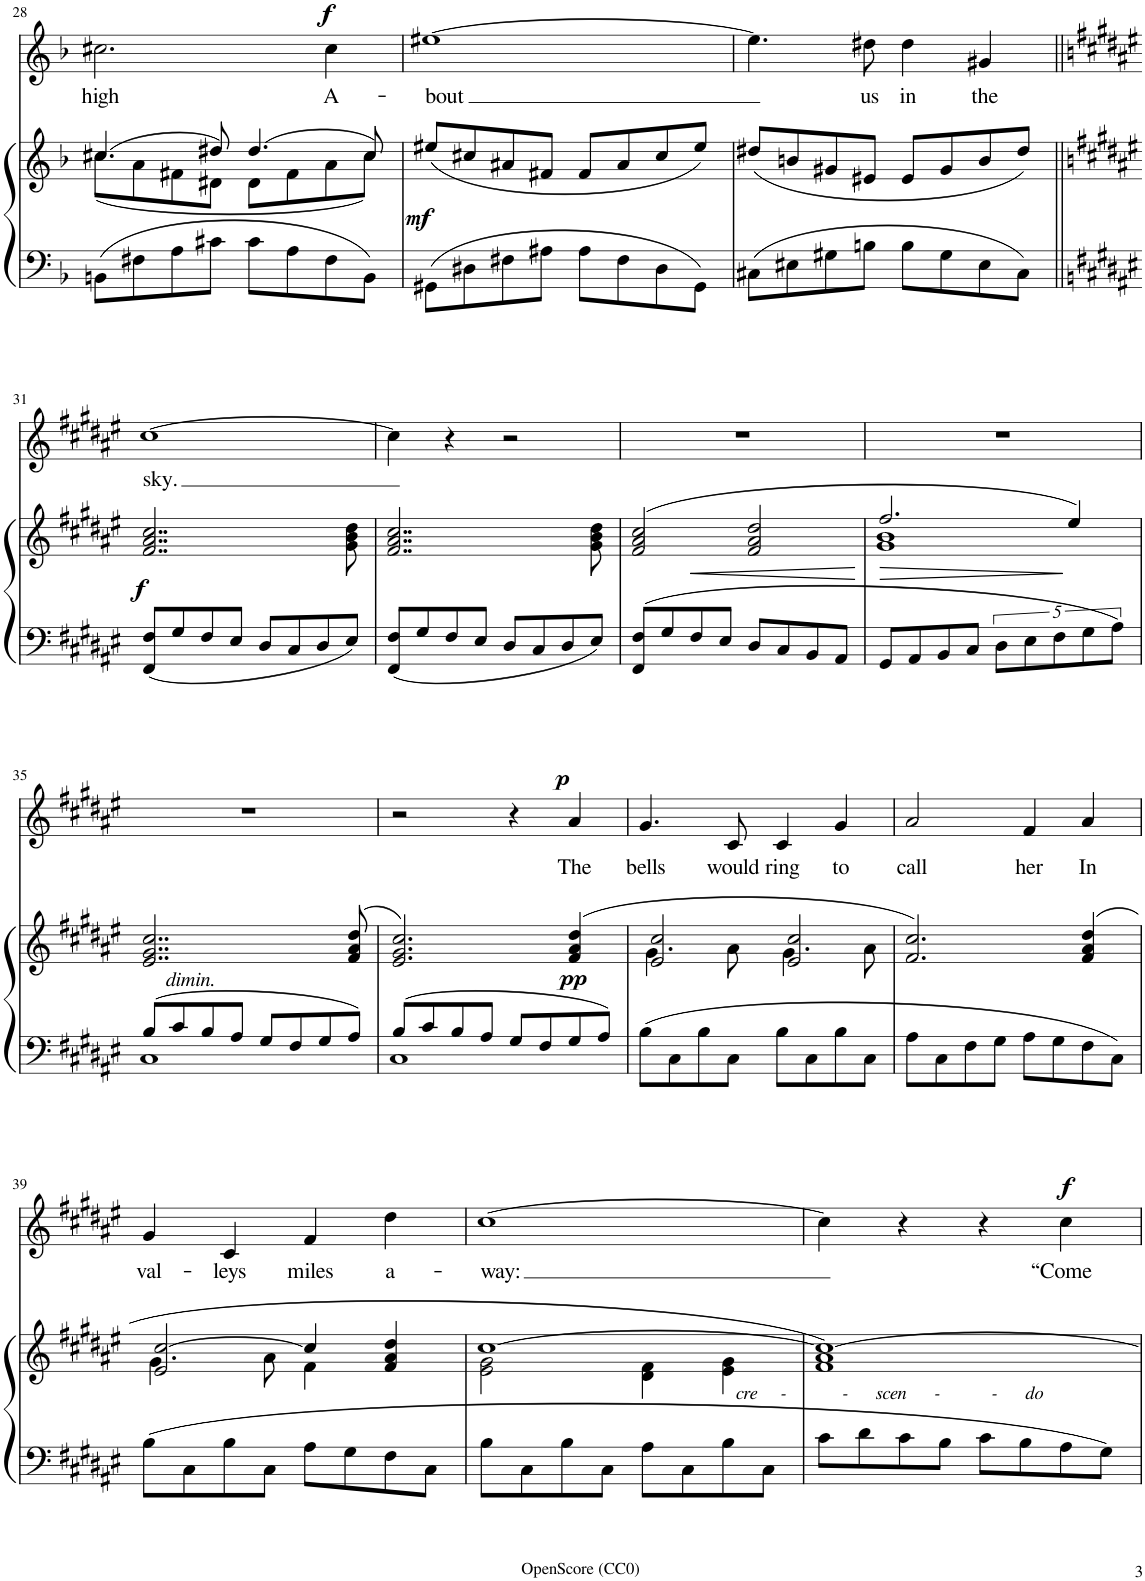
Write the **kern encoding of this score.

**kern	**kern	**dynam	**kern	**text	**dynam
*part2	*part2	*part2	*part1	*part1	*part1
*staff3	*staff2	*staff2/3	*staff1	*staff1	*staff1
*I"Piano	*	*	*I"Voice	*	*
*I'Pno	*	*	*	*	*
!!LO:PB:g=z
*clefF4	*clefG2	*	*clefG2	*	*
*k[b-]	*k[b-]	*	*k[b-]	*	*
*M4/4	*M4/4	*	*M4/4	*	*
*met(c)	*met(c)	*	*met(c)	*	*
=28	=28	=28	=28	=28	=28
*	*^	*	*	*	*
!	!	!LO:N:head=solid	!	!	!LO:LY:b	!
8BBn\L	(4.cc#X/	(8cc#\L	.	2.cc#X\	high	.
8F#X\	.	8a\	.	.	.	.
8A\	.	8f#X\	.	.	.	.
8c#X\J	8dd#X/)	8d#X\J	.	.	.	.
8c#\L	(4.dd#/	8d#\L	.	.	.	.
8A\	.	8f#\	.	.	.	.
!	!	!	!	!	!LO:LY:b	!LO:DY:a
8F#\	.	8a\	.	4cc#\	A-	f
8BB\J	8cc#/)	8cc#\J)	.	.	.	.
=29	=29	=29	=29	=29	=29	=29
!	!	!	!LO:DY:b	!	!LO:LY:b	!
*	*v	*v	*	*	*	*
8GG#X\L	(8ee#X/L	mf	[1ee#X	-bout	.
8D#X\	8cc#X/	.	.	.	.
8F#X\	8a#X/	.	.	.	.
8A#X\J	8f#X/J	.	.	.	.
8A#\L	8f#/L	.	.	.	.
8F#\	8a#/	.	.	.	.
8D#\	8cc#/	.	.	.	.
8GG#\J	8ee#/J)	.	.	.	.
=30	=30	=30	=30	=30	=30
8C#X\L	(8dd#X/L	.	4.ee#\]	.	.
8E#X\	8bn/	.	.	.	.
8G#X\	8g#X/	.	.	.	.
!	!	!	!	!LO:LY:b	!
8Bn\J	8e#X/J	.	8dd#X\	us	.
!	!	!	!	!LO:LY:b	!
8B\L	8e#/L	.	4dd#\	in	.
8G#\	8g#/	.	.	.	.
!	!	!	!	!LO:LY:b	!
8E#\	8b/	.	4g#X/	the	.
8C#\J	8dd#/J)	.	.	.	.
!!LO:LB:g=z
=31||	=31||	=31||	=31||	=31||	=31||
*k[f#c#g#d#a#e#]	*k[f#c#g#d#a#e#]	*	*k[f#c#g#d#a#e#]	*	*
!	!	!LO:DY:b	!	!LO:LY:b	!
8FF#/ 8F#/L	2..f#/ 2..a#/ 2..cc#/	f	[1cc#	sky.	.
8G#/	.	.	.	.	.
8F#/	.	.	.	.	.
8E#/J	.	.	.	.	.
8D#/L	.	.	.	.	.
8C#/	.	.	.	.	.
8D#/	.	.	.	.	.
8E#/J	8g#\ 8b\ 8dd#\	.	.	.	.
=32	=32	=32	=32	=32	=32
8FF#/ 8F#/L	2..f#/ 2..a#/ 2..cc#/	.	4cc#\]	.	.
8G#/	.	.	.	.	.
8F#/	.	.	4r	.	.
8E#/J	.	.	.	.	.
8D#/L	.	.	2r	.	.
8C#/	.	.	.	.	.
8D#/	.	.	.	.	.
8E#/J	8g#\ 8b\ 8dd#\	.	.	.	.
=33	=33	=33	=33	=33	=33
*	*^	*	*	*	*
8FF#/ 8F#/L	(2f#/ 2a#/ 2cc#/	4ryy	.	1r	.	.
8G#/	.	.	.	.	.	.
!	!	!	!LO:HP:b	!	!	!
8F#/	.	4ryy	<	.	.	.
8E#/J	.	.	.	.	.	.
8D#/L	2f#/ 2a#/ 2dd#/	2ryy	.	.	.	.
8C#/	.	.	.	.	.	.
8BB/	.	.	.	.	.	.
8AA#/J	.	.	.	.	.	.
=34	=34	=34	=34	=34	=34	=34
8GG#/L	2.ff#/	1g# 1b	.	1r	.	.
8AA#/	.	.	.	.	.	.
8BB/	.	.	.	.	.	.
8C#/J	.	.	.	.	.	.
10D#\L	.	.	.	.	.	.
10E#\	.	.	.	.	.	.
10F#\	.	.	.	.	.	.
.	4ee#/)	.	[	.	.	.
10G#\	.	.	.	.	.	.
10A#\J	.	.	.	.	.	.
*	*v	*v	*	*	*	*
!!LO:LB:g=z
=35	=35	=35	=35	=35	=35
*^	*	*	*	*	*
!	!	!LO:TX:b:i:t=dimin.	!	!	!	!
8B/L	1C#	2..e#/ 2..g#/ 2..cc#/	.	1r	.	.
8c#/	.	.	.	.	.	.
8B/	.	.	.	.	.	.
8A#/J	.	.	.	.	.	.
8G#/L	.	.	.	.	.	.
8F#/	.	.	.	.	.	.
8G#/	.	.	.	.	.	.
8A#/J	.	(>8f#/ 8a#/ 8dd#/	.	.	.	.
=36	=36	=36	=36	=36	=36	=36
8B/L	1C#	2.e#/ 2.g#/ 2.cc#/)	.	2r	.	.
8c#/	.	.	.	.	.	.
8B/	.	.	.	.	.	.
8A#/J	.	.	.	.	.	.
8G#/L	.	.	.	4r	.	.
8F#/	.	.	.	.	.	.
!	!	!	!LO:DY:b	!	!LO:LY:b	!LO:DY:a
8G#/	.	(4f#/ 4a#/ 4dd#/	pp	4a#/	The	p
8A#/J	.	.	.	.	.	.
*v	*v	*	*	*	*	*
=37	=37	=37	=37	=37	=37
*	*^	*	*	*	*
!	!	!	!	!	!LO:LY:b	!
8B\L	2e#/ 2cc#/	4.g#\	.	4.g#/	bells	.
8C#\	.	.	.	.	.	.
8B\	.	.	.	.	.	.
!	!	!	!	!	!LO:LY:b	!
8C#\J	.	8a#\	.	8c#/	would	.
!	!	!	!	!	!LO:LY:b	!
8B\L	2e#/ 2cc#/	4.g#\	.	4c#/	ring	.
8C#\	.	.	.	.	.	.
!	!	!	!	!	!LO:LY:b	!
8B\	.	.	.	4g#/	to	.
8C#\J	.	8a#\	.	.	.	.
=38	=38	=38	=38	=38	=38	=38
!	!	!	!	!	!LO:LY:b	!
*	*v	*v	*	*	*	*
8A#\L	2.f#/ 2.cc#/)	.	2a#/	call	.
8C#\	.	.	.	.	.
8F#\	.	.	.	.	.
8G#\J	.	.	.	.	.
!	!	!	!	!LO:LY:b	!
8A#\L	.	.	4f#/	her	.
8G#\	.	.	.	.	.
!	!	!	!	!LO:LY:b	!
8F#\	(4f#/ 4a#/ 4dd#/	.	4a#/	In	.
8C#\J	.	.	.	.	.
!!LO:LB:g=z
=39	=39	=39	=39	=39	=39
*	*^	*	*	*	*
!	!	!	!	!	!LO:LY:b	!
8B\L	2e#/ [2cc#/	4.g#\	.	4g#/	val-	.
8C#\	.	.	.	.	.	.
!	!	!	!	!	!LO:LY:b	!
8B\	.	.	.	4c#/	-leys	.
8C#\J	.	8a#\	.	.	.	.
!	!	!	!	!	!LO:LY:b	!
8A#\L	4cc#/]	4f#\	.	4f#/	miles	.
8G#\	.	.	.	.	.	.
!	!	!	!	!	!LO:LY:b	!
8F#\	4f#/ 4a#/ 4dd#/	4ryy	.	4dd#\	a-	.
8C#\J	.	.	.	.	.	.
=40	=40	=40	=40	=40	=40	=40
!	!	!	!	!	!LO:LY:b	!
8B\L	[1cc#	2e#\ 2g#\	.	[1cc#	-way:	.
8C#\	.	.	.	.	.	.
8B\	.	.	.	.	.	.
8C#\J	.	.	.	.	.	.
8A#\L	.	4d#\ 4f#\	.	.	.	.
8C#\	.	.	.	.	.	.
!	!	!LO:TX:b:i:t=cre     -            -      scen      -           -      do	!	!	!	!
8B\	.	4e#\ 4g#\	.	.	.	.
8C#\J	.	.	.	.	.	.
*	*v	*v	*	*	*	*
=41	=41	=41	=41	=41	=41
8c#\L	1f# 1a# 1cc#_)	.	4cc#\]	.	.
8d#\	.	.	.	.	.
8c#\	.	.	4r	.	.
8B\J	.	.	.	.	.
8c#\L	.	.	4r	.	.
8B\	.	.	.	.	.
!	!	!	!	!LO:LY:b	!LO:DY:a
8A#\	.	.	4cc#\	“Come	f
8G#\J	.	.	.	.	.
=	=	=	=	=	=
*-	*-	*-	*-	*-	*-
